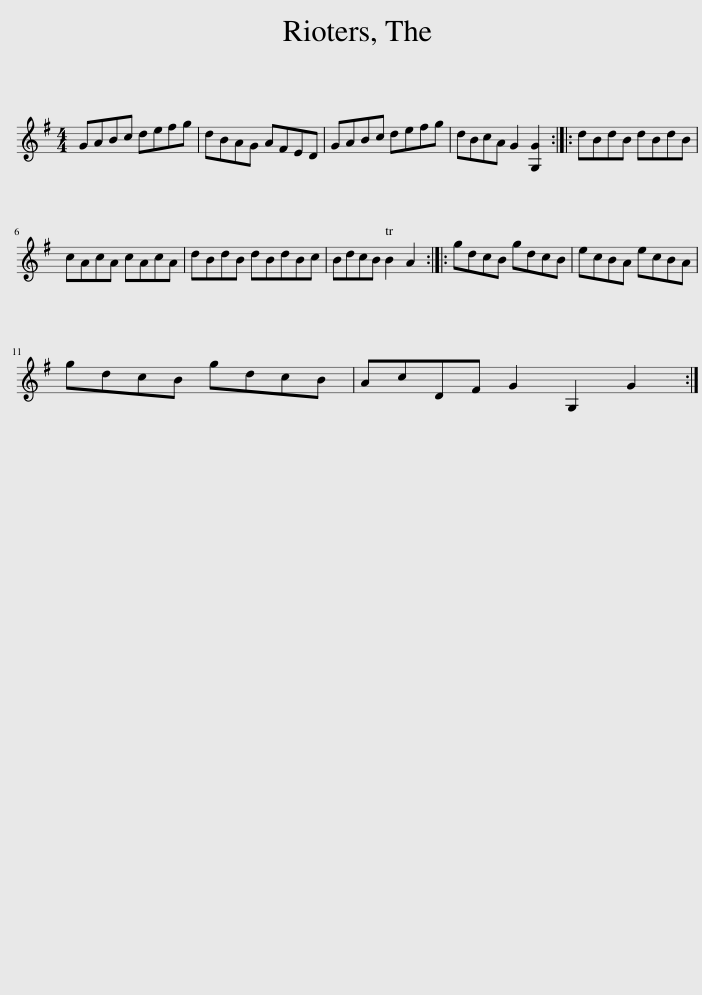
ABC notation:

X:1
L:1/8
M:4/4
I:linebreak $
K:G
V:1 treble
V:1
 GABc defg | dBAG AFED | GABc defg | dBcA G2 [G,G]2 :: dBdB dBdB |$ %5
 cAcA cAcA | dBdB dBdBc | BdcB B2 A2 :: gdcB gdcB | ecBA ecBA |$ %10
 gdcB gdcB | AcDF G2 G,2 G2 :| %12
